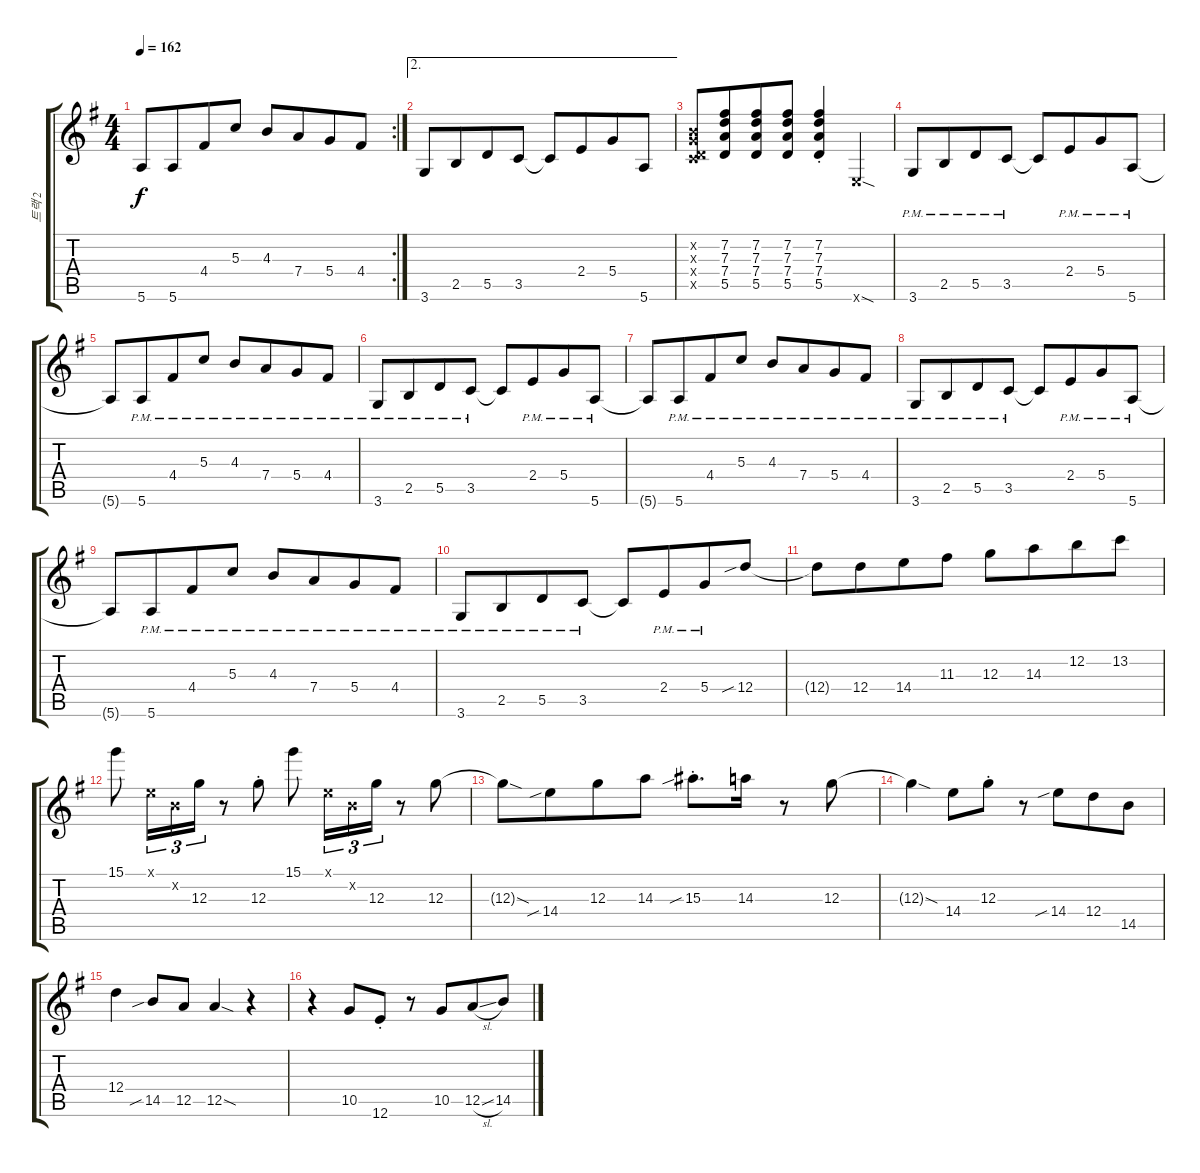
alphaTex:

\track ("트랙 2" "트랙 2") {instrument acousticguitarsteel}
\staff {score tabs}
\tuning (E4 B3 G3 D3 A2 E2) {hide}
\rc 2
\ts (4 4)
\tempo 162
\clef g2
\ks g
5.6{t}.8{dy f} 5.6.8{beam merge} 4.4.8 5.3.8 4.3.8 7.4.8{beam merge} 5.4.8 4.4.8 |
\ae 2
3.6.8 2.5.8{beam merge} 5.5.8 3.5.8 3.5{t}.8 2.4.8{beam merge} 5.4.8 5.6.8 |
(0.2{x} 0.3{x} 0.4{x} 3.5{x}).8 (7.2 7.3 7.4 5.5).8{beam merge} (7.2 7.3 7.4 5.5).8 (7.2 7.3 7.4 5.5).8 (7.2 7.3 7.4 5.5{st}).4 0.6{sod x}.4 |
3.6{pm}.8 2.5{pm}.8{beam merge} 5.5{pm}.8 3.5{pm}.8 3.5{t}.8 2.4{pm}.8{beam merge} 5.4{pm}.8 5.6{pm}.8 |
5.6{t}.8 5.6{pm}.8{beam merge} 4.4{pm}.8 5.3{pm}.8 4.3{pm}.8 7.4{pm}.8{beam merge} 5.4{pm}.8 4.4{pm}.8 |
3.6{pm}.8 2.5{pm}.8{beam merge} 5.5{pm}.8 3.5{pm}.8 3.5{t}.8 2.4{pm}.8{beam merge} 5.4{pm}.8 5.6{pm}.8 |
5.6{t}.8 5.6{pm}.8{beam merge} 4.4{pm}.8 5.3{pm}.8 4.3{pm}.8 7.4{pm}.8{beam merge} 5.4{pm}.8 4.4{pm}.8 |
3.6{pm}.8 2.5{pm}.8{beam merge} 5.5{pm}.8 3.5{pm}.8 3.5{t}.8 2.4{pm}.8{beam merge} 5.4{pm}.8 5.6{pm}.8 |
5.6{t}.8 5.6{pm}.8{beam merge} 4.4{pm}.8 5.3{pm}.8 4.3{pm}.8 7.4{pm}.8{beam merge} 5.4{pm}.8 4.4{pm}.8 |
3.6{pm}.8 2.5{pm}.8{beam merge} 5.5{pm}.8 3.5{pm}.8 3.5{t}.8 2.4{pm}.8{beam merge} 5.4{pm}.8 12.4{sib}.8 |
12.4{t}.8 12.4.8{beam merge} 14.4.8 11.3.8 12.3.8 14.3.8{beam merge} 12.2.8 13.2.8 |
15.1.8 0.1{x}.16{tu (3 2)} 0.2{x}.16{tu (3 2)} 12.3.16{tu (3 2)} r.8 12.3{st}.8 15.1.8 0.1{x}.16{tu (3 2)} 0.2{x}.16{tu (3 2)} 12.3.16{tu (3 2)} r.8 12.3.8 |
12.3{sod t}.8 14.4{sib}.8{beam merge} 12.3.8 14.3.8 15.3{sib st}.8{d} 14.3.16 r.8 12.3.8 |
12.3{sod t}.4 14.4.8 12.3{st}.8 r.8 14.4{sib}.8{beam merge} 12.4.8 14.5.8 |
12.4.4 14.5{sib}.8 12.5.8 12.5{sod}.4 r.4 |
r.4 10.5.8 12.6{st}.8 r.8 10.5.8{beam merge} 12.5{sl}.8 14.5.8
